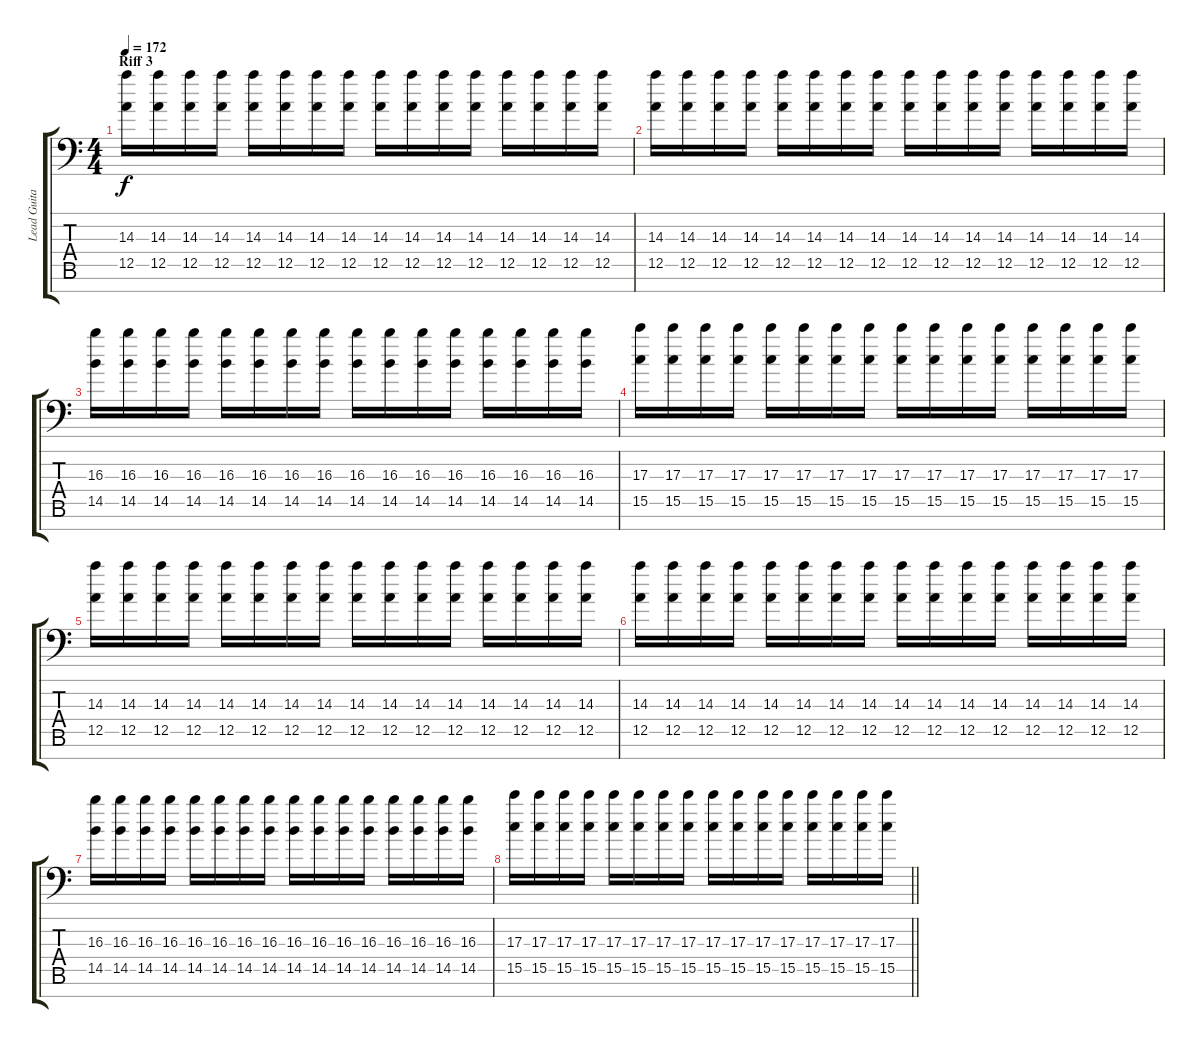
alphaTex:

\track ("Lead Guitar" "Lead Guita") {instrument distortionguitar}
\staff {score tabs}
\tuning (E4 B3 G3 D3 A2 E2 A1) {hide}
\ts (4 4)
\section ("" "Riff 3")
\tempo 172
\clef f4
\ks c
(14.3 12.5).16{dy f} (14.3 12.5).16 (14.3 12.5).16 (14.3 12.5).16 (14.3 12.5).16 (14.3 12.5).16 (14.3 12.5).16 (14.3 12.5).16 (14.3 12.5).16 (14.3 12.5).16 (14.3 12.5).16 (14.3 12.5).16 (14.3 12.5).16 (14.3 12.5).16 (14.3 12.5).16 (14.3 12.5).16 |
(14.3 12.5).16 (14.3 12.5).16 (14.3 12.5).16 (14.3 12.5).16 (14.3 12.5).16 (14.3 12.5).16 (14.3 12.5).16 (14.3 12.5).16 (14.3 12.5).16 (14.3 12.5).16 (14.3 12.5).16 (14.3 12.5).16 (14.3 12.5).16 (14.3 12.5).16 (14.3 12.5).16 (14.3 12.5).16 |
(16.3 14.5).16 (16.3 14.5).16 (16.3 14.5).16 (16.3 14.5).16 (16.3 14.5).16 (16.3 14.5).16 (16.3 14.5).16 (16.3 14.5).16 (16.3 14.5).16 (16.3 14.5).16 (16.3 14.5).16 (16.3 14.5).16 (16.3 14.5).16 (16.3 14.5).16 (16.3 14.5).16 (16.3 14.5).16 |
(17.3 15.5).16 (17.3 15.5).16 (17.3 15.5).16 (17.3 15.5).16 (17.3 15.5).16 (17.3 15.5).16 (17.3 15.5).16 (17.3 15.5).16 (17.3 15.5).16 (17.3 15.5).16 (17.3 15.5).16 (17.3 15.5).16 (17.3 15.5).16 (17.3 15.5).16 (17.3 15.5).16 (17.3 15.5).16 |
(14.3 12.5).16 (14.3 12.5).16 (14.3 12.5).16 (14.3 12.5).16 (14.3 12.5).16 (14.3 12.5).16 (14.3 12.5).16 (14.3 12.5).16 (14.3 12.5).16 (14.3 12.5).16 (14.3 12.5).16 (14.3 12.5).16 (14.3 12.5).16 (14.3 12.5).16 (14.3 12.5).16 (14.3 12.5).16 |
(14.3 12.5).16 (14.3 12.5).16 (14.3 12.5).16 (14.3 12.5).16 (14.3 12.5).16 (14.3 12.5).16 (14.3 12.5).16 (14.3 12.5).16 (14.3 12.5).16 (14.3 12.5).16 (14.3 12.5).16 (14.3 12.5).16 (14.3 12.5).16 (14.3 12.5).16 (14.3 12.5).16 (14.3 12.5).16 |
(16.3 14.5).16 (16.3 14.5).16 (16.3 14.5).16 (16.3 14.5).16 (16.3 14.5).16 (16.3 14.5).16 (16.3 14.5).16 (16.3 14.5).16 (16.3 14.5).16 (16.3 14.5).16 (16.3 14.5).16 (16.3 14.5).16 (16.3 14.5).16 (16.3 14.5).16 (16.3 14.5).16 (16.3 14.5).16 |
\barLineRight lightlight
(17.3 15.5).16 (17.3 15.5).16 (17.3 15.5).16 (17.3 15.5).16 (17.3 15.5).16 (17.3 15.5).16 (17.3 15.5).16 (17.3 15.5).16 (17.3 15.5).16 (17.3 15.5).16 (17.3 15.5).16 (17.3 15.5).16 (17.3 15.5).16 (17.3 15.5).16 (17.3 15.5).16 (17.3 15.5).16
